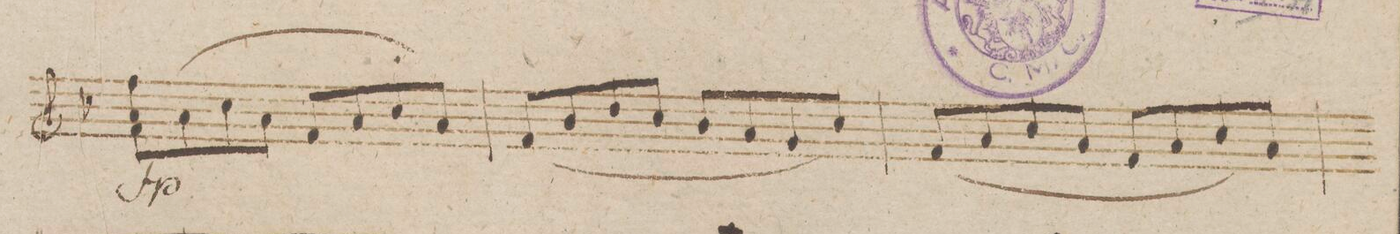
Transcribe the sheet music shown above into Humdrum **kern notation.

**kern	**dynam
*I"Violino 1mo	*
*clefG2	*
*k[b-]	*
*met(c)	*
*M4/4	*
8f\L 8a 8ff	fp
(8a\	.
8cc\	.
8a\J	.
8f/L	.
8a/	.
8cc/	.
8a/J)	.
=273	=273
(8f/L	.
8b-/	.
8dd/	.
8cc/J	.
8b-/L	.
8a/	.
8g/	.
8cc/J)	.
=274	=274
(8f/L	.
8a/	.
8cc/	.
8a/J	.
8f/L	.
8a/	.
8cc/	.
8a/J)	.
=275	=275
*-	*-
